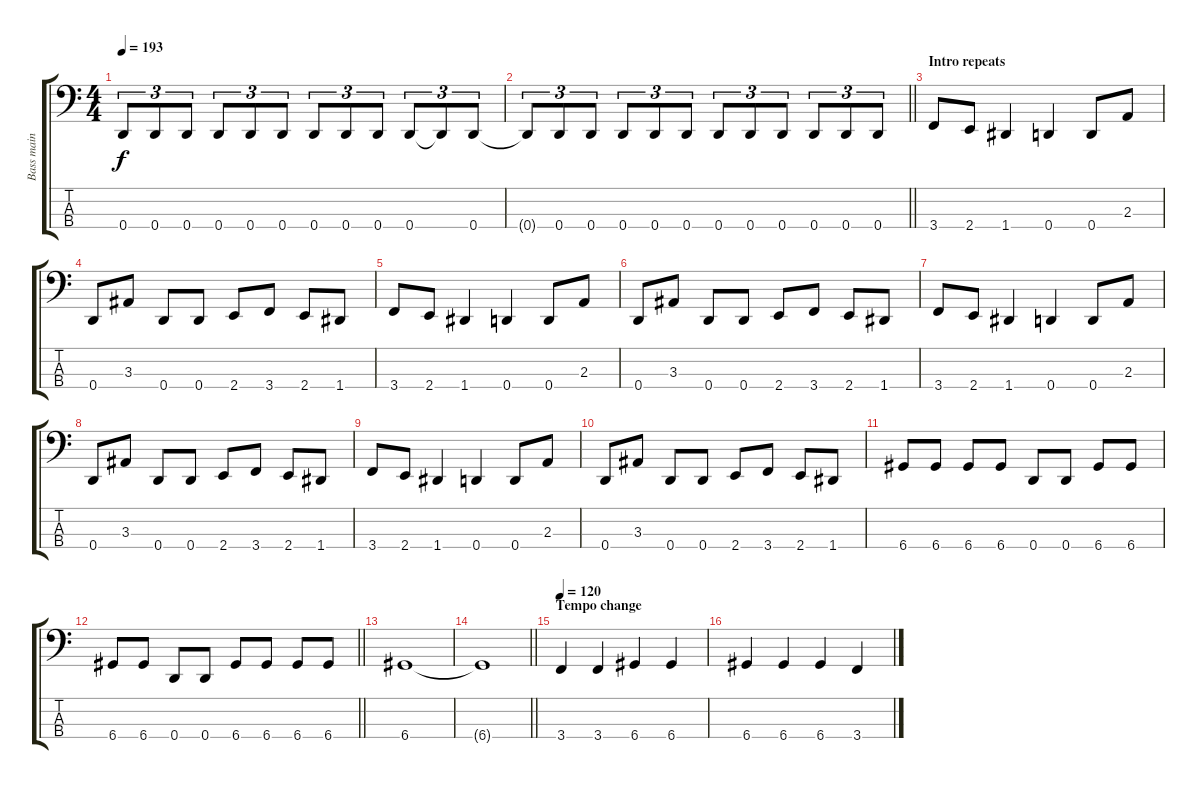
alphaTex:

\track ("Bass main" "Bass main") {instrument electricbasspick}
\staff {score tabs}
\tuning (F2 C2 G1 D1) {hide}
\ts (4 4)
\tempo 193
\clef f4
\ks c
0.4{t}.8{tu (3 2) dy f} 0.4.8{tu (3 2)} 0.4.8{tu (3 2)} 0.4.8{tu (3 2)} 0.4.8{tu (3 2)} 0.4.8{tu (3 2)} 0.4.8{tu (3 2)} 0.4.8{tu (3 2)} 0.4.8{tu (3 2)} 0.4.8{tu (3 2)} 0.4{t}.8{tu (3 2)} 0.4.8{tu (3 2)} |
\barLineRight lightlight
0.4{t}.8{tu (3 2)} 0.4.8{tu (3 2)} 0.4.8{tu (3 2)} 0.4.8{tu (3 2)} 0.4.8{tu (3 2)} 0.4.8{tu (3 2)} 0.4.8{tu (3 2)} 0.4.8{tu (3 2)} 0.4.8{tu (3 2)} 0.4.8{tu (3 2)} 0.4.8{tu (3 2)} 0.4.8{tu (3 2)} |
\section ("" "Intro repeats")
3.4.8 2.4.8 1.4.4 0.4.4 0.4.8 2.3.8 |
0.4.8 3.3.8 0.4.8 0.4.8 2.4.8 3.4.8 2.4.8 1.4.8 |
3.4.8 2.4.8 1.4.4 0.4.4 0.4.8 2.3.8 |
0.4.8 3.3.8 0.4.8 0.4.8 2.4.8 3.4.8 2.4.8 1.4.8 |
3.4.8 2.4.8 1.4.4 0.4.4 0.4.8 2.3.8 |
0.4.8 3.3.8 0.4.8 0.4.8 2.4.8 3.4.8 2.4.8 1.4.8 |
3.4.8 2.4.8 1.4.4 0.4.4 0.4.8 2.3.8 |
0.4.8 3.3.8 0.4.8 0.4.8 2.4.8 3.4.8 2.4.8 1.4.8 |
6.4.8 6.4.8 6.4.8 6.4.8 0.4.8 0.4.8 6.4.8 6.4.8 |
\barLineRight lightlight
6.4.8 6.4.8 0.4.8 0.4.8 6.4.8 6.4.8 6.4.8 6.4.8 |
6.4.1 |
\barLineRight lightlight
6.4{t}.1 |
\section ("" "Tempo change")
\tempo 120
3.4.4 3.4.4 6.4.4 6.4.4 |
6.4.4 6.4.4 6.4.4 3.4.4
